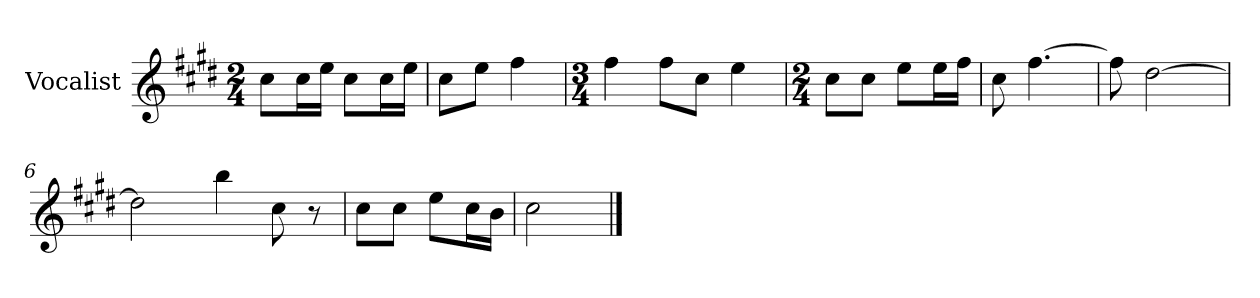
**kern
*part1
*staff1
*I"Vocalist
*k[f#c#g#d#]
*E:
*M2/4
=
8cc#L
16cc#L
16eeJJ
8cc#L
16cc#L
16eeJJ
=1
8cc#L
8eeJ
4ff#
=2
*M3/4
4ff#
8ff#L
8cc#J
4ee
=3
*M2/4
8cc#L
8cc#J
8eeL
16eeL
16ff#JJ
=4
8cc#
[4.ff#
=5
8ff#]
[2dd#
=6
2dd#]
4bb
8cc#
8r
=7
8cc#L
8cc#J
8eeL
16cc#L
16bJJ
=8
2cc#
==
*-
